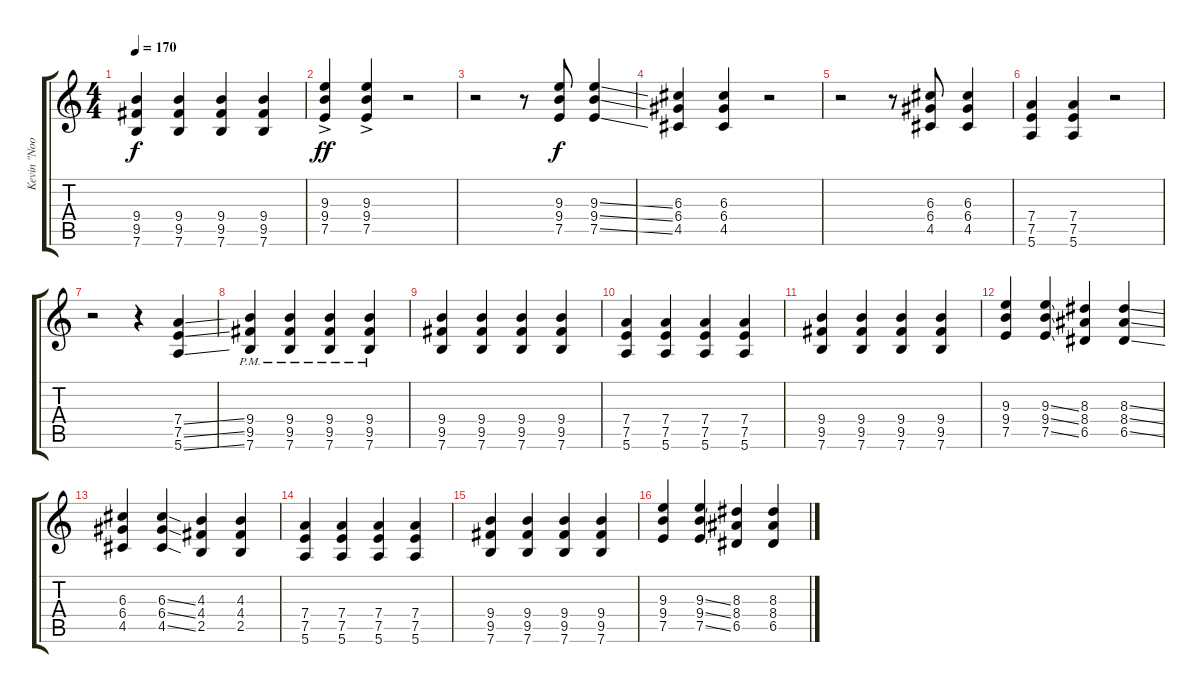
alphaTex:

\track ("Kevin \"Noodles\" Wassermann" "Kevin \"Noo") {instrument distortionguitar}
\staff {score tabs}
\tuning (E4 B3 G3 D3 A2 E2) {hide}
\ts (4 4)
\tempo 170
\clef g2
\ks c
(9.4 9.5 7.6).4{dy f} (9.4 9.5 7.6).4 (9.4 9.5 7.6).4 (9.4 9.5 7.6).4 |
(9.3{ac} 9.4{ac} 7.5{ac}).4{dy ff} (9.3{ac} 9.4{ac} 7.5{ac}).4 r.2 |
r.2 r.8 (9.3 9.4 7.5).8{dy f} (9.3{ss} 9.4{ss} 7.5{ss}).4 |
(6.3 6.4 4.5).4 (6.3 6.4 4.5).4 r.2 |
r.2 r.8 (6.3 6.4 4.5).8 (6.3 6.4 4.5).4 |
(7.4 7.5 5.6).4 (7.4 7.5 5.6).4 r.2 |
r.2 r.4 (7.4{ss} 7.5{ss} 5.6{ss}).4 |
(9.4{pm} 9.5{pm} 7.6{pm}).4 (9.4{pm} 9.5{pm} 7.6{pm}).4 (9.4{pm} 9.5{pm} 7.6{pm}).4 (9.4{pm} 9.5{pm} 7.6{pm}).4 |
(9.4 9.5 7.6).4 (9.4 9.5 7.6).4 (9.4 9.5 7.6).4 (9.4 9.5 7.6).4 |
(7.4 7.5 5.6).4 (7.4 7.5 5.6).4 (7.4 7.5 5.6).4 (7.4 7.5 5.6).4 |
(9.4 9.5 7.6).4 (9.4 9.5 7.6).4 (9.4 9.5 7.6).4 (9.4 9.5 7.6).4 |
(9.3 9.4 7.5).4 (9.3{ss} 9.4{ss} 7.5{ss}).4 (8.3 8.4 6.5).4 (8.3{ss} 8.4{ss} 6.5{ss}).4 |
(6.3 6.4 4.5).4 (6.3{ss} 6.4{ss} 4.5{ss}).4 (4.3 4.4 2.5).4 (4.3 4.4 2.5).4 |
(7.4 7.5 5.6).4 (7.4 7.5 5.6).4 (7.4 7.5 5.6).4 (7.4 7.5 5.6).4 |
(9.4 9.5 7.6).4 (9.4 9.5 7.6).4 (9.4 9.5 7.6).4 (9.4 9.5 7.6).4 |
(9.3 9.4 7.5).4 (9.3{ss} 9.4{ss} 7.5{ss}).4 (8.3 8.4 6.5).4 (8.3{ss} 8.4{ss} 6.5{ss}).4
